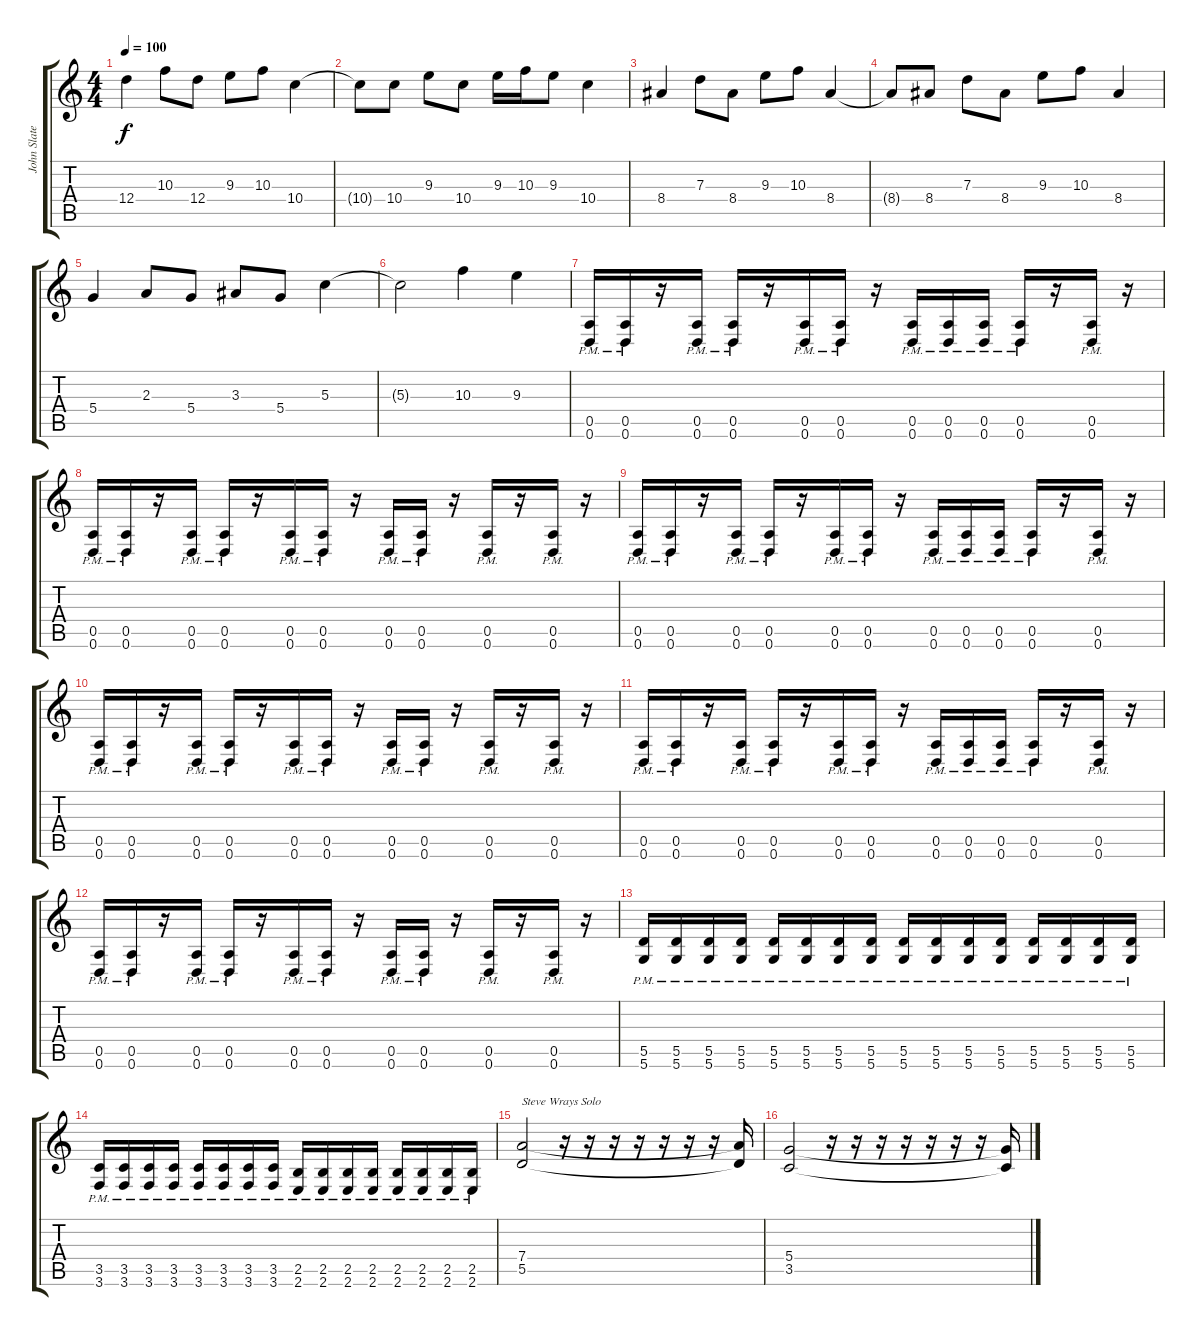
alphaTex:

\track ("John Slater" "John Slate") {instrument distortionguitar}
\staff {score tabs}
\tuning (E4 B3 G3 D3 A2 D2) {hide}
\ts (4 4)
\tempo 100
\clef g2
\ks c
12.4.4{dy f} 10.3.8 12.4.8 9.3.8 10.3.8 10.4.4 |
10.4{t}.8 10.4.8 9.3.8 10.4.8 9.3.16 10.3.16 9.3.8 10.4.4 |
8.4.4 7.3.8 8.4.8 9.3.8 10.3.8 8.4.4 |
8.4{t}.8 8.4.8 7.3.8 8.4.8 9.3.8 10.3.8 8.4.4 |
5.4.4 2.3.8 5.4.8 3.3.8 5.4.8 5.3.4 |
5.3{t}.2 10.3.4 9.3.4 |
(0.5{pm} 0.6{pm}).16 (0.5{pm} 0.6{pm}).16 r.16 (0.5{pm} 0.6{pm}).16 (0.5{pm} 0.6{pm}).16 r.16 (0.5{pm} 0.6{pm}).16 (0.5{pm} 0.6{pm}).16 r.16 (0.5{pm} 0.6{pm}).16 (0.5{pm} 0.6{pm}).16 (0.5{pm} 0.6{pm}).16 (0.5{pm} 0.6{pm}).16 r.16 (0.5{pm} 0.6{pm}).16 r.16 |
(0.5{pm} 0.6{pm}).16 (0.5{pm} 0.6{pm}).16 r.16 (0.5{pm} 0.6{pm}).16 (0.5{pm} 0.6{pm}).16 r.16 (0.5{pm} 0.6{pm}).16 (0.5{pm} 0.6{pm}).16 r.16 (0.5{pm} 0.6{pm}).16 (0.5{pm} 0.6{pm}).16 r.16 (0.5{pm} 0.6{pm}).16 r.16 (0.5{pm} 0.6{pm}).16 r.16 |
(0.5{pm} 0.6{pm}).16 (0.5{pm} 0.6{pm}).16 r.16 (0.5{pm} 0.6{pm}).16 (0.5{pm} 0.6{pm}).16 r.16 (0.5{pm} 0.6{pm}).16 (0.5{pm} 0.6{pm}).16 r.16 (0.5{pm} 0.6{pm}).16 (0.5{pm} 0.6{pm}).16 (0.5{pm} 0.6{pm}).16 (0.5{pm} 0.6{pm}).16 r.16 (0.5{pm} 0.6{pm}).16 r.16 |
(0.5{pm} 0.6{pm}).16 (0.5{pm} 0.6{pm}).16 r.16 (0.5{pm} 0.6{pm}).16 (0.5{pm} 0.6{pm}).16 r.16 (0.5{pm} 0.6{pm}).16 (0.5{pm} 0.6{pm}).16 r.16 (0.5{pm} 0.6{pm}).16 (0.5{pm} 0.6{pm}).16 r.16 (0.5{pm} 0.6{pm}).16 r.16 (0.5{pm} 0.6{pm}).16 r.16 |
(0.5{pm} 0.6{pm}).16 (0.5{pm} 0.6{pm}).16 r.16 (0.5{pm} 0.6{pm}).16 (0.5{pm} 0.6{pm}).16 r.16 (0.5{pm} 0.6{pm}).16 (0.5{pm} 0.6{pm}).16 r.16 (0.5{pm} 0.6{pm}).16 (0.5{pm} 0.6{pm}).16 (0.5{pm} 0.6{pm}).16 (0.5{pm} 0.6{pm}).16 r.16 (0.5{pm} 0.6{pm}).16 r.16 |
(0.5{pm} 0.6{pm}).16 (0.5{pm} 0.6{pm}).16 r.16 (0.5{pm} 0.6{pm}).16 (0.5{pm} 0.6{pm}).16 r.16 (0.5{pm} 0.6{pm}).16 (0.5{pm} 0.6{pm}).16 r.16 (0.5{pm} 0.6{pm}).16 (0.5{pm} 0.6{pm}).16 r.16 (0.5{pm} 0.6{pm}).16 r.16 (0.5{pm} 0.6{pm}).16 r.16 |
(5.5{pm} 5.6{pm}).16 (5.5{pm} 5.6{pm}).16 (5.5{pm} 5.6{pm}).16 (5.5{pm} 5.6{pm}).16 (5.5{pm} 5.6{pm}).16 (5.5{pm} 5.6{pm}).16 (5.5{pm} 5.6{pm}).16 (5.5{pm} 5.6{pm}).16 (5.5{pm} 5.6{pm}).16 (5.5{pm} 5.6{pm}).16 (5.5{pm} 5.6{pm}).16 (5.5{pm} 5.6{pm}).16 (5.5{pm} 5.6{pm}).16 (5.5{pm} 5.6{pm}).16 (5.5{pm} 5.6{pm}).16 (5.5{pm} 5.6{pm}).16 |
(3.5{pm} 3.6{pm}).16 (3.5{pm} 3.6{pm}).16 (3.5{pm} 3.6{pm}).16 (3.5{pm} 3.6{pm}).16 (3.5{pm} 3.6{pm}).16 (3.5{pm} 3.6{pm}).16 (3.5{pm} 3.6{pm}).16 (3.5{pm} 3.6{pm}).16 (2.5{pm} 2.6{pm}).16 (2.5{pm} 2.6{pm}).16 (2.5{pm} 2.6{pm}).16 (2.5{pm} 2.6{pm}).16 (2.5{pm} 2.6{pm}).16 (2.5{pm} 2.6{pm}).16 (2.5{pm} 2.6{pm}).16 (2.5{pm} 2.6{pm}).16 |
(7.4 5.5).2{txt "Steve Wrays Solo"} r.16 r.16 r.16 r.16 r.16 r.16 r.16 (7.4{t} 5.5{t}).16 |
(5.4 3.5).2 r.16 r.16 r.16 r.16 r.16 r.16 r.16 (5.4{t} 3.5{t}).16
